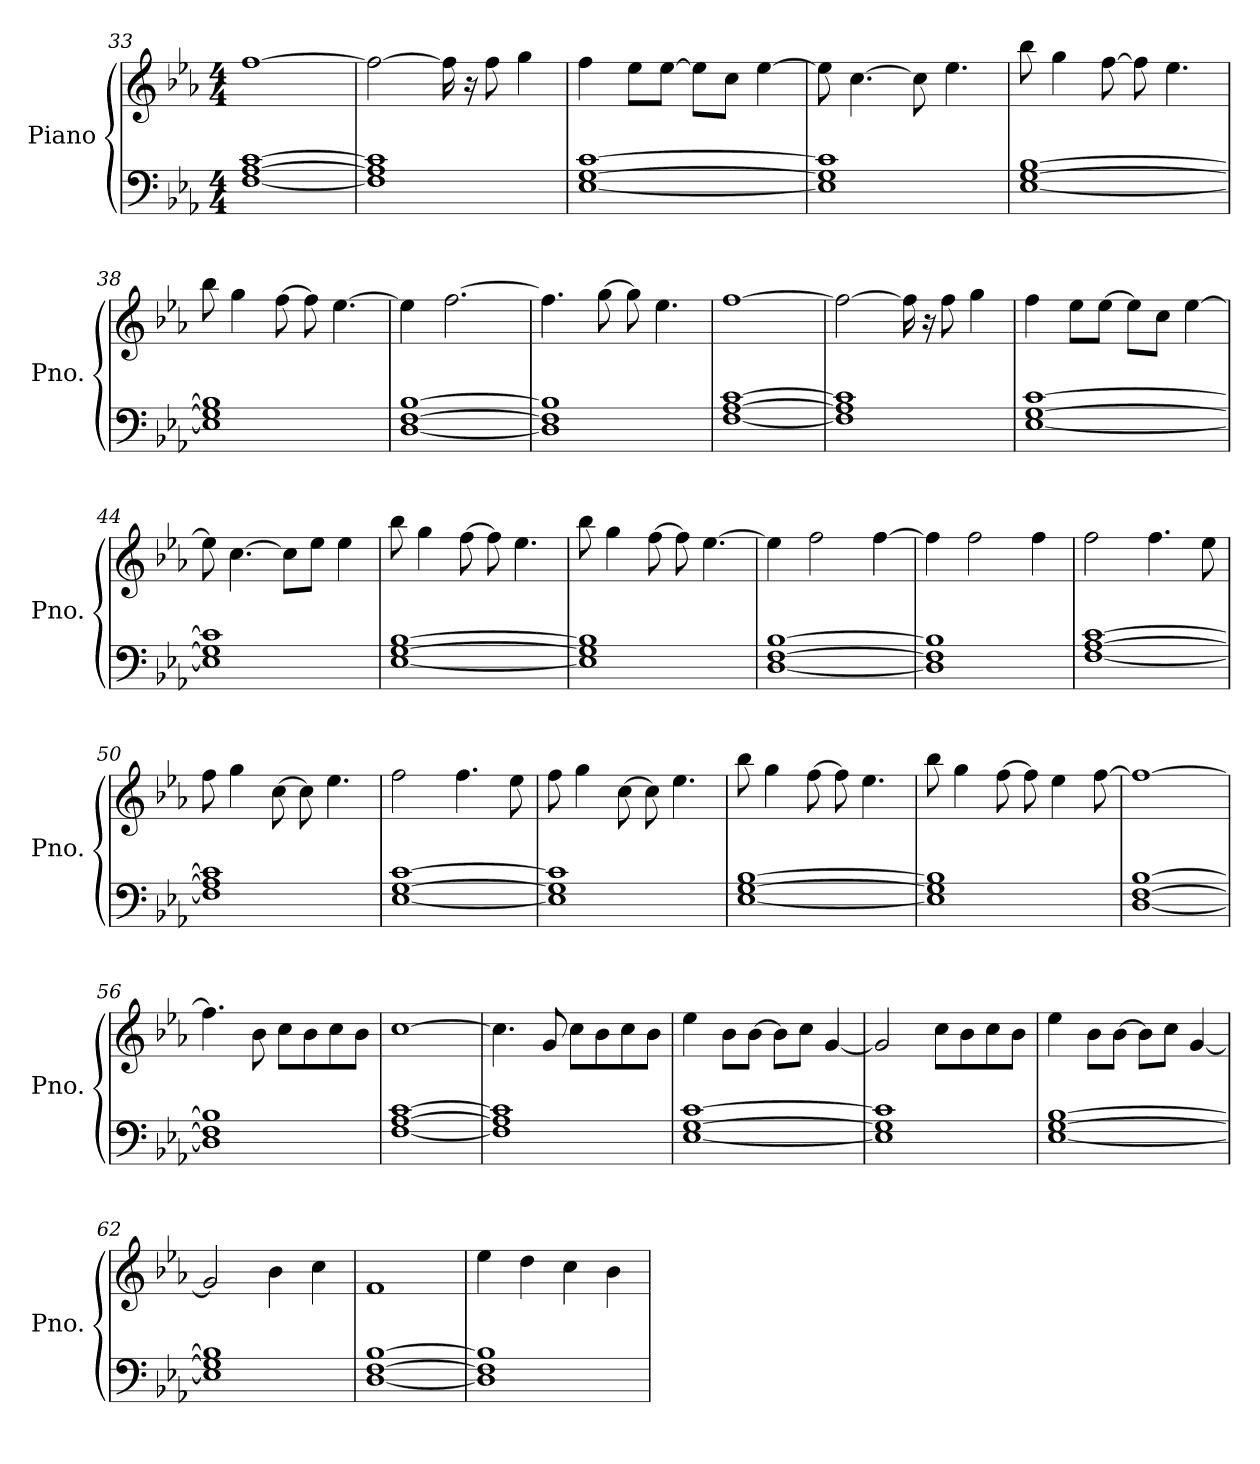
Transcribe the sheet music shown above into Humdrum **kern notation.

**kern	**kern
*part1	*part1
*staff2	*staff1
*I"Piano	*
*I'Pno.	*
*clefF4	*clefG2
*k[b-e-a-]	*k[b-e-a-]
*M4/4	*M4/4
=33	=33
[1F [1A- [1c	[1ff
!!LO:LB:g=z
=34	=34
1F] 1A-] 1c]	2ff\_
.	16ff\]
.	16r
.	8ff\
.	4gg\
=35	=35
[1E- [1G [1c	4ff\
.	8ee-\L
.	[8ee-\J
.	8ee-\L]
.	8cc\J
.	[4ee-\
=36	=36
1E-] 1G] 1c]	8ee-\]
.	[4.cc\
.	8cc\]
.	4.ee-\
=37	=37
[1E- [1G [1B-	8bb-\
.	4gg\
.	[8ff\
.	8ff\]
.	4.ee-\
=38	=38
1E-] 1G] 1B-]	8bb-\
.	4gg\
.	[8ff\
.	8ff\]
.	[4.ee-\
!!LO:PB:g=z
=39	=39
[1D [1F [1B-	4ee-\]
.	[2.ff\
=40	=40
1D] 1F] 1B-]	4.ff\]
.	[8gg\
.	8gg\]
.	4.ee-\
=41	=41
[1F [1A- [1c	[1ff
=42	=42
1F] 1A-] 1c]	2ff\_
.	16ff\]
.	16r
.	8ff\
.	4gg\
=43	=43
[1E- [1G [1c	4ff\
.	8ee-\L
.	[8ee-\J
.	8ee-\L]
.	8cc\J
.	[4ee-\
=44	=44
1E-] 1G] 1c]	8ee-\]
.	[4.cc\
.	8cc\L]
.	8ee-\J
.	4ee-\
!!LO:LB:g=z
=45	=45
[1E- [1G [1B-	8bb-\
.	4gg\
.	[8ff\
.	8ff\]
.	4.ee-\
=46	=46
1E-] 1G] 1B-]	8bb-\
.	4gg\
.	[8ff\
.	8ff\]
.	[4.ee-\
=47	=47
[1D [1F [1B-	4ee-\]
.	2ff\
.	[4ff\
=48	=48
1D] 1F] 1B-]	4ff\]
.	2ff\
.	4ff\
=49	=49
[1F [1A- [1c	2ff\
.	4.ff\
.	8ee-\
=50	=50
1F] 1A-] 1c]	8ff\
.	4gg\
.	[8cc\
.	8cc\]
.	4.ee-\
=51	=51
[1E- [1G [1c	2ff\
.	4.ff\
.	8ee-\
!!LO:LB:g=z
=52	=52
1E-] 1G] 1c]	8ff\
.	4gg\
.	[8cc\
.	8cc\]
.	4.ee-\
=53	=53
[1E- [1G [1B-	8bb-\
.	4gg\
.	[8ff\
.	8ff\]
.	4.ee-\
=54	=54
1E-] 1G] 1B-]	8bb-\
.	4gg\
.	[8ff\
.	8ff\]
.	4ee-\
.	[8ff\
=55	=55
[1D [1F [1B-	1ff_
=56	=56
1D] 1F] 1B-]	4.ff\]
.	8b-\
.	8cc\L
.	8b-\
.	8cc\
.	8b-\J
=57	=57
[1F [1A- [1c	[1cc
!!LO:LB:g=z
=58	=58
1F] 1A-] 1c]	4.cc\]
.	8g/
.	8cc\L
.	8b-\
.	8cc\
.	8b-\J
=59	=59
[1E- [1G [1c	4ee-\
.	8b-\L
.	[8b-\J
.	8b-\L]
.	8cc\J
.	[4g/
=60	=60
1E-] 1G] 1c]	2g/]
.	8cc\L
.	8b-\
.	8cc\
.	8b-\J
=61	=61
[1E- [1G [1B-	4ee-\
.	8b-\L
.	[8b-\J
.	8b-\L]
.	8cc\J
.	[4g/
=62	=62
1E-] 1G] 1B-]	2g/]
.	4b-\
.	4cc\
=63	=63
[1D [1F [1B-	1f
!!LO:LB:g=z
=64	=64
1D] 1F] 1B-]	4ee-\
.	4dd\
.	4cc\
.	4b-\
=	=
*-	*-
